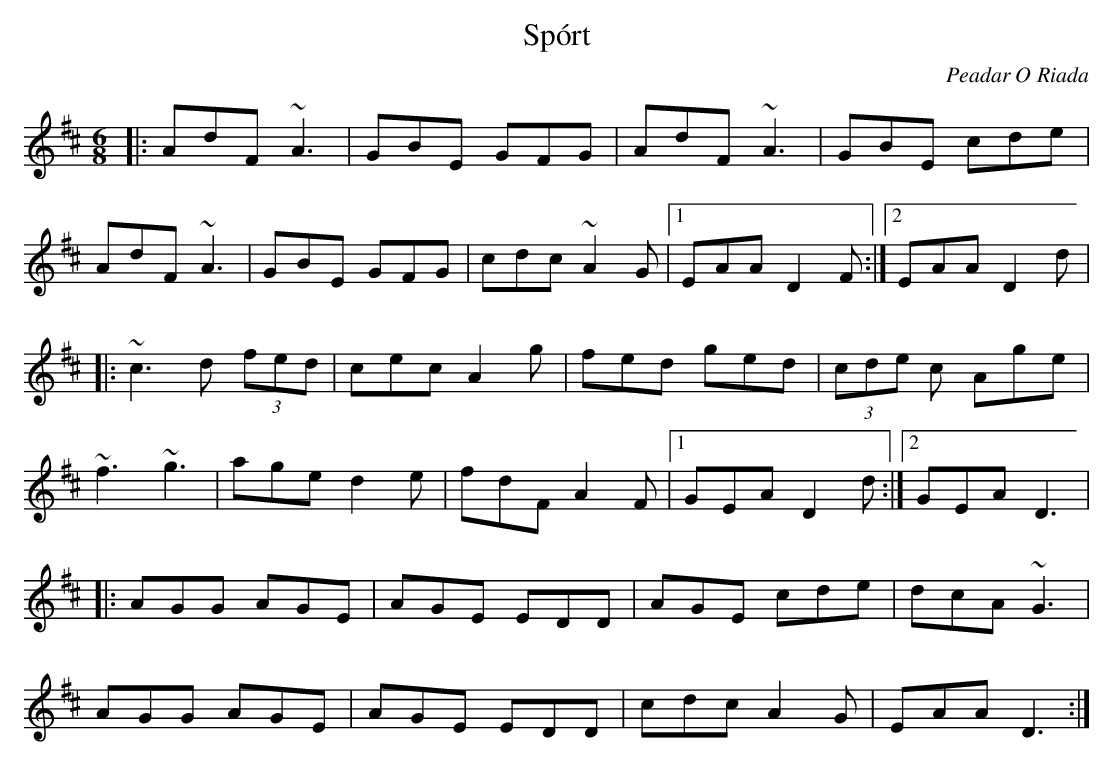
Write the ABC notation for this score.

X:1
T:Spórt
C:Peadar O Riada
M:6/8
K:D
|: AdF ~A3 | GBE GFG | AdF ~A3 | GBE cde |
AdF ~A3 | GBE GFG | cdc ~A2G |1 EAA D2F :|2 EAA D2d |
|: ~c3 d (3fed | cec A2g | fed ged | (3cde c Age |
~f3 ~g3 | age d2e | fdF A2F |1 GEA D2d :|2 GEA D3 |
|: AGG AGE | AGE EDD | AGE cde | dcA ~G3 |
AGG AGE | AGE EDD | cdc A2G | EAA D3 :|
